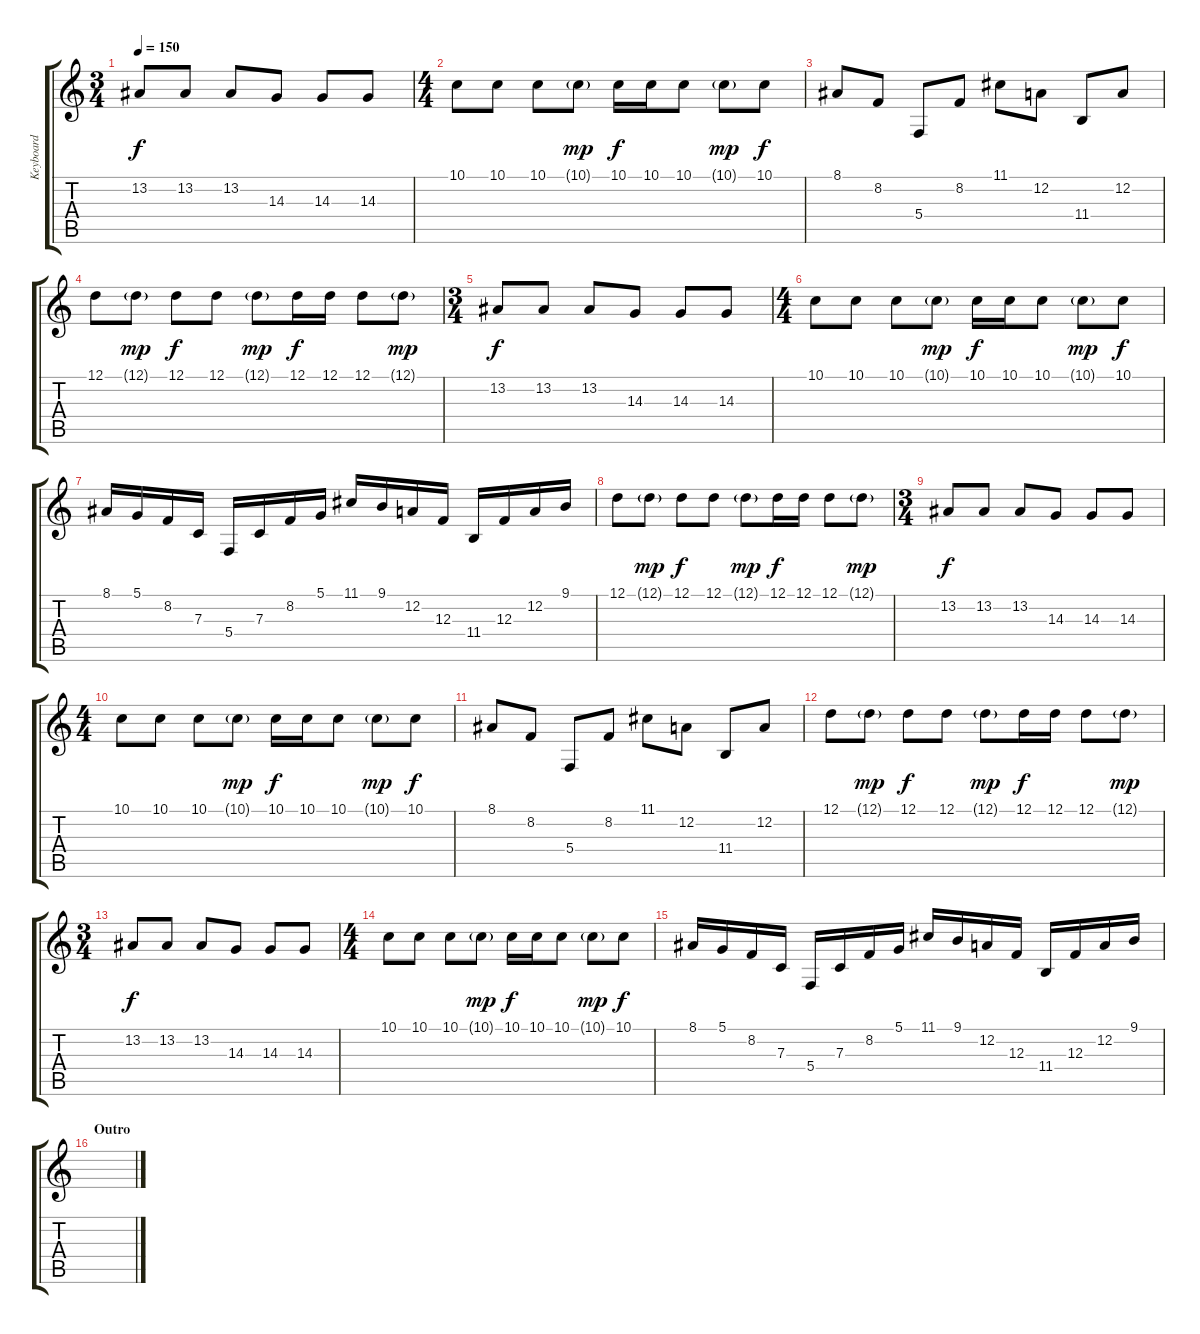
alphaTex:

\track ("Keyboard" "Keyboard") {instrument lead2sawtooth}
\staff {score tabs}
\tuning (D4 A3 F3 C3 G2 D2) {hide}
\ts (3 4)
\tempo 150
\clef g2
\ks c
13.2.8{dy f} 13.2.8 13.2.8 14.3.8 14.3.8 14.3.8 |
\ts (4 4)
10.1.8 10.1.8 10.1.8 10.1{g}.8{dy mp} 10.1.16{dy f} 10.1.16 10.1.8 10.1{g}.8{dy mp} 10.1.8{dy f} |
8.1.8 8.2.8 5.4.8 8.2.8 11.1.8 12.2.8 11.4.8 12.2.8 |
12.1.8 12.1{g}.8{dy mp} 12.1.8{dy f} 12.1.8 12.1{g}.8{dy mp} 12.1.16{dy f} 12.1.16 12.1.8 12.1{g}.8{dy mp} |
\ts (3 4)
13.2.8{dy f} 13.2.8 13.2.8 14.3.8 14.3.8 14.3.8 |
\ts (4 4)
10.1.8 10.1.8 10.1.8 10.1{g}.8{dy mp} 10.1.16{dy f} 10.1.16 10.1.8 10.1{g}.8{dy mp} 10.1.8{dy f} |
8.1.16 5.1.16 8.2.16 7.3.16 5.4.16 7.3.16 8.2.16 5.1.16 11.1.16 9.1.16 12.2.16 12.3.16 11.4.16 12.3.16 12.2.16 9.1.16 |
12.1.8{volume 12} 12.1{g}.8{dy mp} 12.1.8{dy f} 12.1.8 12.1{g}.8{dy mp} 12.1.16{dy f} 12.1.16 12.1.8 12.1{g}.8{dy mp} |
\ts (3 4)
13.2.8{dy f} 13.2.8 13.2.8 14.3.8 14.3.8 14.3.8 |
\ts (4 4)
10.1.8 10.1.8 10.1.8 10.1{g}.8{dy mp} 10.1.16{dy f} 10.1.16 10.1.8 10.1{g}.8{dy mp} 10.1.8{dy f} |
8.1.8 8.2.8 5.4.8 8.2.8 11.1.8 12.2.8 11.4.8 12.2.8 |
12.1.8 12.1{g}.8{dy mp} 12.1.8{dy f} 12.1.8 12.1{g}.8{dy mp} 12.1.16{dy f} 12.1.16 12.1.8 12.1{g}.8{dy mp} |
\ts (3 4)
13.2.8{dy f} 13.2.8 13.2.8 14.3.8 14.3.8 14.3.8 |
\ts (4 4)
10.1.8 10.1.8 10.1.8 10.1{g}.8{dy mp} 10.1.16{dy f} 10.1.16 10.1.8 10.1{g}.8{dy mp} 10.1.8{dy f} |
8.1.16 5.1.16 8.2.16 7.3.16 5.4.16 7.3.16 8.2.16 5.1.16 11.1.16 9.1.16 12.2.16 12.3.16 11.4.16 12.3.16 12.2.16 9.1.16 |
\section ("" "Outro")
